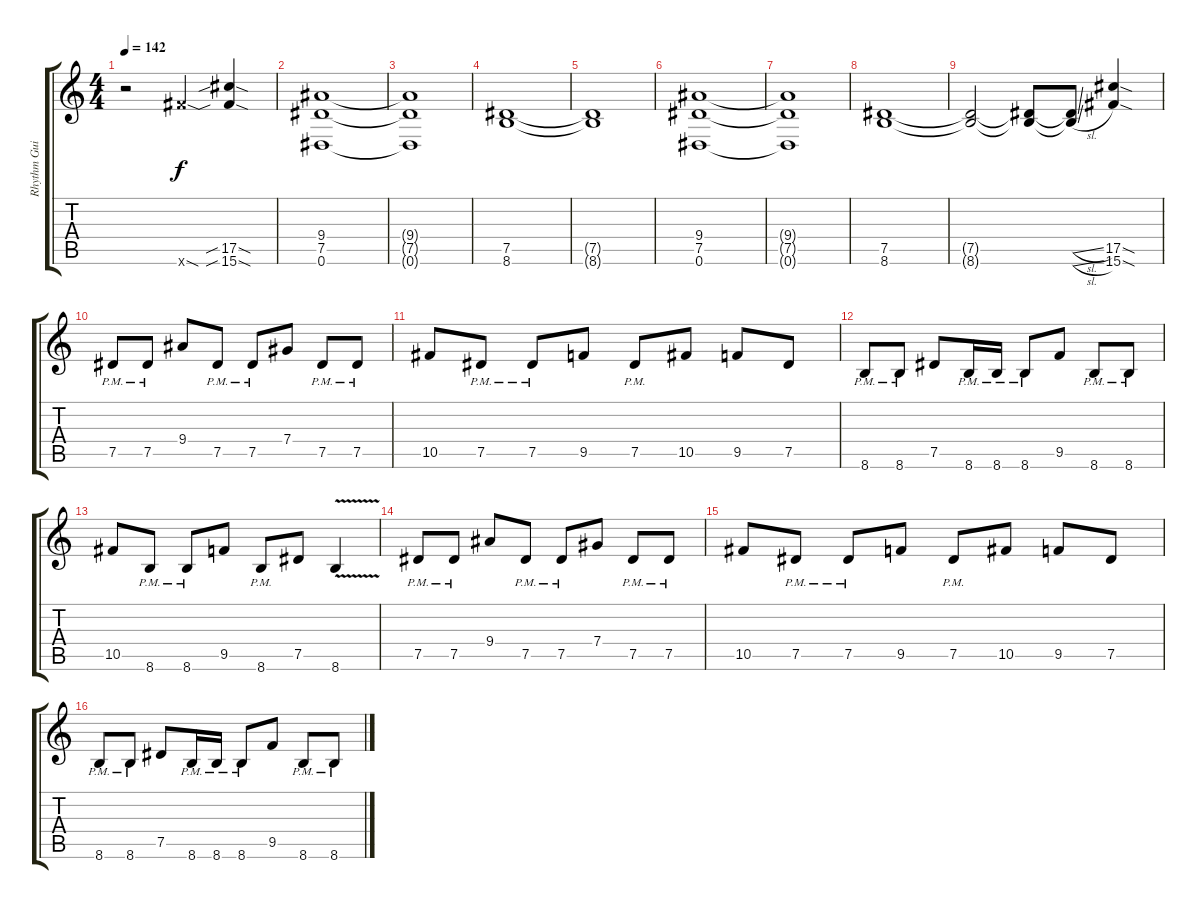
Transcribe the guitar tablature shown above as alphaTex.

\track ("Rhythm Guitar 1" "Rhythm Gui") {instrument distortionguitar}
\staff {score tabs}
\tuning (Eb4 Bb3 Gb3 Db3 Ab2 Eb2) {hide}
\ts (4 4)
\tempo 142
\clef g2
\ks c
r.2{dy f instrument distortionguitar} 15.6{sod x}.4 (17.5{sib sod} 15.6{sib sod}).4{instrument guitarfretnoise} |
(9.4 7.5 0.6).1{instrument distortionguitar} |
(9.4{t} 7.5{t} 0.6{t}).1 |
(7.5 8.6).1 |
(7.5{t} 8.6{t}).1 |
(9.4 7.5 0.6).1 |
(9.4{t} 7.5{t} 0.6{t}).1 |
(7.5 8.6).1 |
(7.5{t} 8.6{t}).2 (7.5{t} 8.6{t}).8 (7.5{sl t} 8.6{sl t}).8 (17.5{sod} 15.6{sod}).4 |
7.5{pm}.8 7.5{pm}.8 9.4.8 7.5{pm}.8 7.5{pm}.8 7.4.8 7.5{pm}.8 7.5{pm}.8 |
10.5.8 7.5{pm}.8 7.5{pm}.8 9.5.8 7.5{pm}.8 10.5.8 9.5.8 7.5.8 |
8.6{pm}.8 8.6{pm}.8 7.5.8 8.6{pm}.16 8.6{pm}.16 8.6{pm}.8 9.5.8 8.6{pm}.8 8.6{pm}.8 |
10.5.8 8.6{pm}.8 8.6{pm}.8 9.5.8 8.6{pm}.8 7.5.8 8.6{v}.4 |
7.5{pm}.8 7.5{pm}.8 9.4.8 7.5{pm}.8 7.5{pm}.8 7.4.8 7.5{pm}.8 7.5{pm}.8 |
10.5.8 7.5{pm}.8 7.5{pm}.8 9.5.8 7.5{pm}.8 10.5.8 9.5.8 7.5.8 |
8.6{pm}.8 8.6{pm}.8 7.5.8 8.6{pm}.16 8.6{pm}.16 8.6{pm}.8 9.5.8 8.6{pm}.8 8.6{pm}.8
